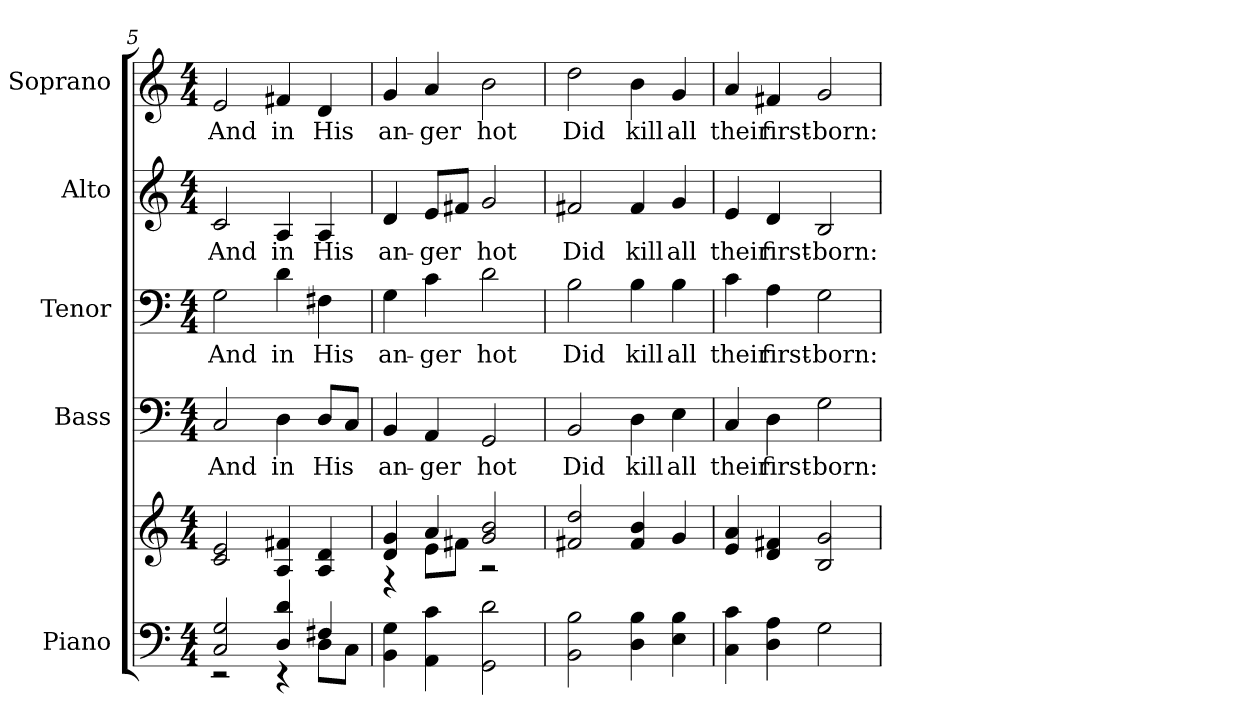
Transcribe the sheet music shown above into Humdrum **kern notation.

**kern	**kern	**kern	**text	**kern	**text	**kern	**text	**kern	**text
*part5	*part5	*part4	*part4	*part3	*part3	*part2	*part2	*part1	*part1
*staff6	*staff5	*staff4	*staff4	*staff3	*staff3	*staff2	*staff2	*staff1	*staff1
*I"Piano	*	*I"Bass	*	*I"Tenor	*	*I"Alto	*	*I"Soprano	*
*I'Pno.	*	*I'B.	*	*I'T.	*	*I'A.	*	*I'S.	*
!!LO:PB:g=z
*clefF4	*clefG2	*clefF4	*	*clefF4	*	*clefG2	*	*clefG2	*
*k[]	*k[]	*k[]	*	*k[]	*	*k[]	*	*k[]	*
*C:	*C:	*C:	*	*C:	*	*C:	*	*C:	*
*M4/4	*M4/4	*M4/4	*	*M4/4	*	*M4/4	*	*M4/4	*
=5	=5	=5	=5	=5	=5	=5	=5	=5	=5
*^	*	*	*	*	*	*	*	*	*
!	!	!	!	!LO:LY:b:color=#000000	!	!	!	!	!	!
!	!	!	!	!	!	!LO:LY:b:color=#000000	!	!	!	!
!	!	!	!	!	!	!	!	!LO:LY:b:color=#000000	!	!
!	!	!	!	!	!	!	!	!	!	!LO:LY:b:color=#000000
2Ci/ 2Gi	2r	2ci/ 2ei	2Ci/	And	2Gi\	And	2ci/	And	2ei/	And
!	!	!	!	!LO:LY:b:color=#000000	!	!	!	!	!	!
!	!	!	!	!	!	!LO:LY:b:color=#000000	!	!	!	!
!	!	!	!	!	!	!	!	!LO:LY:b:color=#000000	!	!
!	!	!	!	!	!	!	!	!	!	!LO:LY:b:color=#000000
4Di/ 4di	4r	4Ai/ 4f#Xi	4Di\	in	4di\	in	4Ai/	in	4f#Xi/	in
!	!	!	!	!LO:LY:b:color=#000000	!	!	!	!	!	!
!	!	!	!	!	!	!LO:LY:b:color=#000000	!	!	!	!
!	!	!	!	!	!	!	!	!LO:LY:b:color=#000000	!	!
!	!	!	!	!	!	!	!	!	!	!LO:LY:b:color=#000000
4F#Xi/	8Di\L	4Ai/ 4di	8Di/L	His	4F#Xi\	His	4Ai/	His	4di/	His
.	8Ci\J	.	8Ci/J	.	.	.	.	.	.	.
*v	*v	*	*	*	*	*	*	*	*	*
=6	=6	=6	=6	=6	=6	=6	=6	=6	=6
*	*^	*	*	*	*	*	*	*	*
*^	*	*	*	*	*	*	*	*	*	*
!	!	!	!	!	!LO:LY:b:color=#000000	!	!	!	!	!	!
*v	*v	*	*	*	*	*	*	*	*	*	*
*^	*	*	*	*	*	*	*	*	*	*
!	!	!	!	!	!	!	!LO:LY:b:color=#000000	!	!	!	!
*v	*v	*	*	*	*	*	*	*	*	*	*
*^	*	*	*	*	*	*	*	*	*	*
!	!	!	!	!	!	!	!	!	!LO:LY:b:color=#000000	!	!
*v	*v	*	*	*	*	*	*	*	*	*	*
*^	*	*	*	*	*	*	*	*	*	*
!	!	!	!	!	!	!	!	!	!	!	!LO:LY:b:color=#000000
*v	*v	*	*	*	*	*	*	*	*	*	*
4BBi\ 4Gi	4di/ 4gi	4r	4BBi/	an-	4Gi\	an-	4di/	an-	4gi/	an-
!	!	!	!	!LO:LY:b:color=#000000	!	!	!	!	!	!
!	!	!	!	!	!	!LO:LY:b:color=#000000	!	!	!	!
!	!	!	!	!	!	!	!	!LO:LY:b:color=#000000	!	!
!	!	!	!	!	!	!	!	!	!	!LO:LY:b:color=#000000
4AAi\ 4ci	4ai/	8ei\L	4AAi/	-ger	4ci\	-ger	8ei/L	-ger	4ai/	-ger
.	.	8f#Xi\J	.	.	.	.	8f#Xi/J	.	.	.
!	!	!	!	!LO:LY:b:color=#000000	!	!	!	!	!	!
!	!	!	!	!	!	!LO:LY:b:color=#000000	!	!	!	!
!	!	!	!	!	!	!	!	!LO:LY:b:color=#000000	!	!
!	!	!	!	!	!	!	!	!	!	!LO:LY:b:color=#000000
2GGi\ 2di	2gi/ 2bi	2r	2GGi/	hot	2di\	hot	2gi/	hot	2bi\	hot
*	*v	*v	*	*	*	*	*	*	*	*
!!LO:PB:g=z
=7	=7	=7	=7	=7	=7	=7	=7	=7	=7
*	*^	*	*	*	*	*	*	*	*
!	!	!	!	!LO:LY:b:color=#000000	!	!	!	!	!	!
*	*v	*v	*	*	*	*	*	*	*	*
*	*^	*	*	*	*	*	*	*	*
!	!	!	!	!	!	!LO:LY:b:color=#000000	!	!	!	!
*	*v	*v	*	*	*	*	*	*	*	*
*	*^	*	*	*	*	*	*	*	*
!	!	!	!	!	!	!	!	!LO:LY:b:color=#000000	!	!
*	*v	*v	*	*	*	*	*	*	*	*
*	*^	*	*	*	*	*	*	*	*
!	!	!	!	!	!	!	!	!	!	!LO:LY:b:color=#000000
*	*v	*v	*	*	*	*	*	*	*	*
2BBi\ 2Bi	2f#Xi/ 2ddi	2BBi/	Did	2Bi\	Did	2f#Xi/	Did	2ddi\	Did
!	!	!	!LO:LY:b:color=#000000	!	!	!	!	!	!
!	!	!	!	!	!LO:LY:b:color=#000000	!	!	!	!
!	!	!	!	!	!	!	!LO:LY:b:color=#000000	!	!
!	!	!	!	!	!	!	!	!	!LO:LY:b:color=#000000
4Di\ 4Bi	4f#i/ 4bi	4Di\	kill	4Bi\	kill	4f#i/	kill	4bi\	kill
!	!	!	!LO:LY:b:color=#000000	!	!	!	!	!	!
!	!	!	!	!	!LO:LY:b:color=#000000	!	!	!	!
!	!	!	!	!	!	!	!LO:LY:b:color=#000000	!	!
!	!	!	!	!	!	!	!	!	!LO:LY:b:color=#000000
4Ei\ 4Bi	4gi/	4Ei\	all	4Bi\	all	4gi/	all	4gi/	all
=8	=8	=8	=8	=8	=8	=8	=8	=8	=8
!	!	!	!LO:LY:b:color=#000000	!	!	!	!	!	!
!	!	!	!	!	!LO:LY:b:color=#000000	!	!	!	!
!	!	!	!	!	!	!	!LO:LY:b:color=#000000	!	!
!	!	!	!	!	!	!	!	!	!LO:LY:b:color=#000000
4Ci\ 4ci	4ei/ 4ai	4Ci/	their	4ci\	their	4ei/	their	4ai/	their
!	!	!	!LO:LY:b:color=#000000	!	!	!	!	!	!
!	!	!	!	!	!LO:LY:b:color=#000000	!	!	!	!
!	!	!	!	!	!	!	!LO:LY:b:color=#000000	!	!
!	!	!	!	!	!	!	!	!	!LO:LY:b:color=#000000
4Di\ 4Ai	4di/ 4f#Xi	4Di\	first-	4Ai\	first-	4di/	first-	4f#Xi/	first-
!	!	!	!LO:LY:b:color=#000000	!	!	!	!	!	!
!	!	!	!	!	!LO:LY:b:color=#000000	!	!	!	!
!	!	!	!	!	!	!	!LO:LY:b:color=#000000	!	!
!	!	!	!	!	!	!	!	!	!LO:LY:b:color=#000000
2Gi\	2Bi/ 2gi	2Gi\	-born:	2Gi\	-born:	2Bi/	-born:	2gi/	-born:
=	=	=	=	=	=	=	=	=	=
*-	*-	*-	*-	*-	*-	*-	*-	*-	*-
